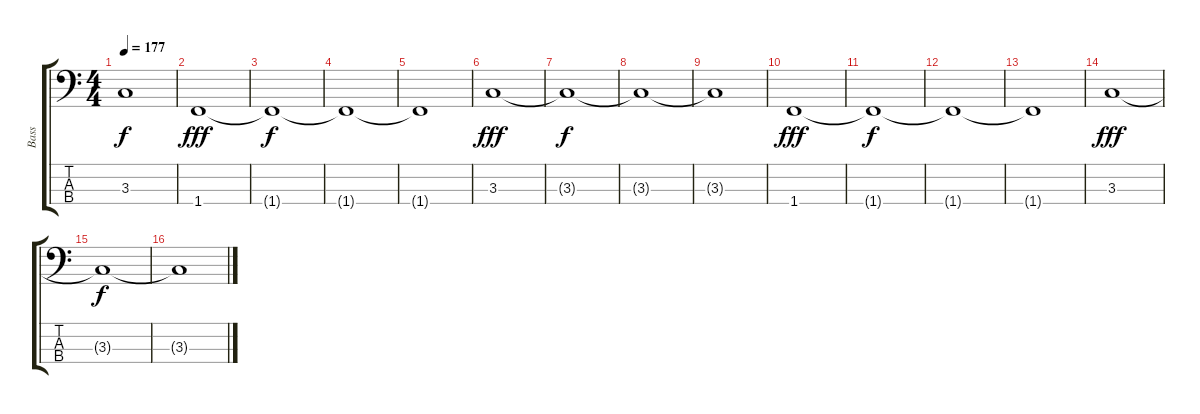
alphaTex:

\track ("Bass" "Bass") {instrument electricbassfinger}
\staff {score tabs}
\tuning (G2 D2 A1 E1) {hide}
\ts (4 4)
\tempo 177
\clef f4
\ks c
3.3{t}.1{dy f} |
1.4.1{dy fff} |
1.4{t}.1{dy f} |
1.4{t}.1 |
1.4{t}.1 |
3.3.1{dy fff} |
3.3{t}.1{dy f} |
3.3{t}.1 |
3.3{t}.1 |
1.4.1{dy fff} |
1.4{t}.1{dy f} |
1.4{t}.1 |
1.4{t}.1 |
3.3.1{dy fff} |
3.3{t}.1{dy f} |
3.3{t}.1
